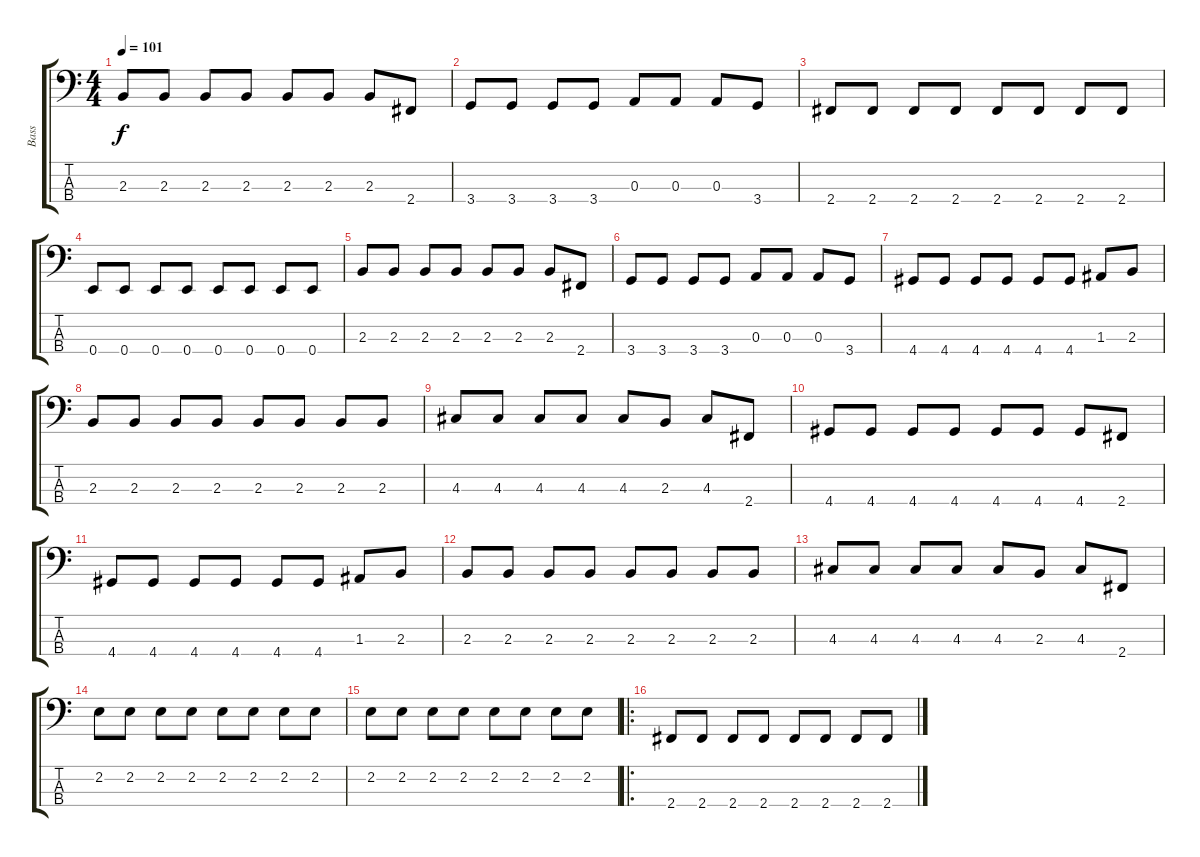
\track ("Bass" "Bass") {instrument electricbassfinger}
\staff {score tabs}
\tuning (G2 D2 A1 E1) {hide}
\ts (4 4)
\tempo 101
\clef f4
\ks c
2.3.8{dy f} 2.3.8 2.3.8 2.3.8 2.3.8 2.3.8 2.3.8 2.4.8 |
3.4.8 3.4.8 3.4.8 3.4.8 0.3.8 0.3.8 0.3.8 3.4.8 |
2.4.8 2.4.8 2.4.8 2.4.8 2.4.8 2.4.8 2.4.8 2.4.8 |
0.4.8 0.4.8 0.4.8 0.4.8 0.4.8 0.4.8 0.4.8 0.4.8 |
2.3.8 2.3.8 2.3.8 2.3.8 2.3.8 2.3.8 2.3.8 2.4.8 |
3.4.8 3.4.8 3.4.8 3.4.8 0.3.8 0.3.8 0.3.8 3.4.8 |
4.4.8 4.4.8 4.4.8 4.4.8 4.4.8 4.4.8 1.3.8 2.3.8 |
2.3.8 2.3.8 2.3.8 2.3.8 2.3.8 2.3.8 2.3.8 2.3.8 |
4.3.8 4.3.8 4.3.8 4.3.8 4.3.8 2.3.8 4.3.8 2.4.8 |
4.4.8 4.4.8 4.4.8 4.4.8 4.4.8 4.4.8 4.4.8 2.4.8 |
4.4.8 4.4.8 4.4.8 4.4.8 4.4.8 4.4.8 1.3.8 2.3.8 |
2.3.8 2.3.8 2.3.8 2.3.8 2.3.8 2.3.8 2.3.8 2.3.8 |
4.3.8 4.3.8 4.3.8 4.3.8 4.3.8 2.3.8 4.3.8 2.4.8 |
2.2.8 2.2.8 2.2.8 2.2.8 2.2.8 2.2.8 2.2.8 2.2.8 |
2.2.8 2.2.8 2.2.8 2.2.8 2.2.8 2.2.8 2.2.8 2.2.8 |
\ro
2.4.8 2.4.8 2.4.8 2.4.8 2.4.8 2.4.8 2.4.8 2.4.8
